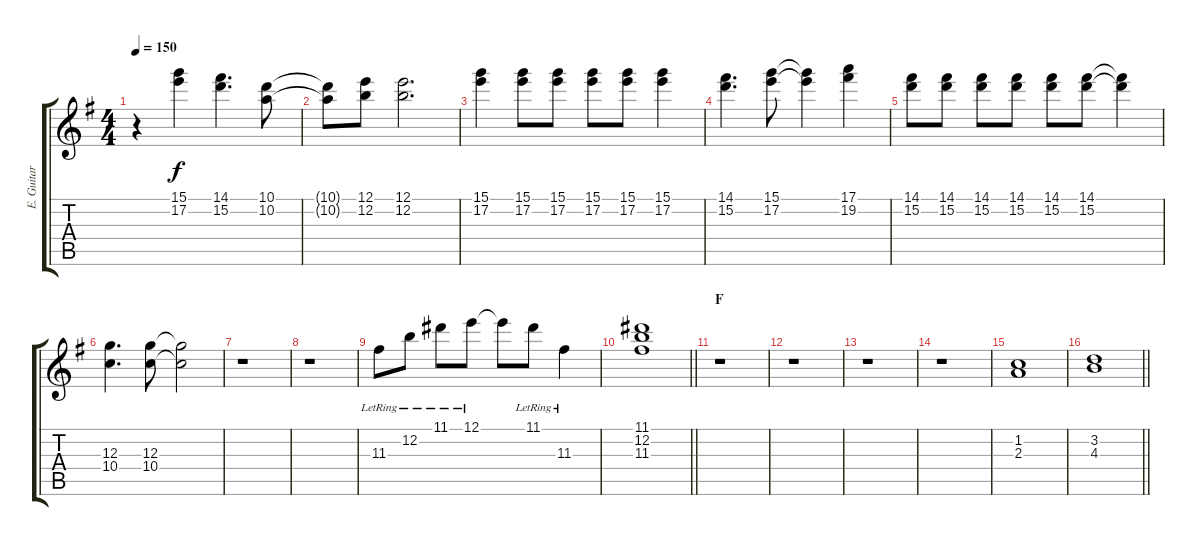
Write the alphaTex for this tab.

\track ("E. Guitar I" "E. Guitar ") {instrument electricguitarclean}
\staff {score tabs}
\tuning (E4 B3 G3 D3 A2 E2) {hide}
\ts (4 4)
\tempo 150
\clef g2
\ks g
r.4{dy f} (15.1 17.2).4 (14.1 15.2).4{d} (10.1 10.2).8 |
(10.1{t} 10.2{t}).8 (12.1 12.2).8 (12.1 12.2).2{d} |
(15.1 17.2).4 (15.1 17.2).8 (15.1 17.2).8 (15.1 17.2).8 (15.1 17.2).8 (15.1 17.2).4 |
(14.1 15.2).4{d} (15.1 17.2).8 (15.1{t} 17.2{t}).4 (17.1 19.2).4 |
(14.1 15.2).8 (14.1 15.2).8 (14.1 15.2).8 (14.1 15.2).8 (14.1 15.2).8 (14.1 15.2).8 (14.1{t} 15.2{t}).4 |
(12.3 10.4).4{d} (12.3 10.4).8 (12.3{t} 10.4{t}).2 |
r.1 |
r.1 |
11.3{lr}.8 12.2{lr}.8 11.1{lr}.8 12.1{lr}.8 12.1{t}.8 11.1{lr}.8 11.3{lr}.4 |
\barLineRight lightlight
(11.1 12.2 11.3).1 |
\section ("" "F")
r.1 |
r.1 |
r.1 |
r.1 |
(1.2 2.3).1 |
\barLineRight lightlight
(3.2 4.3).1
